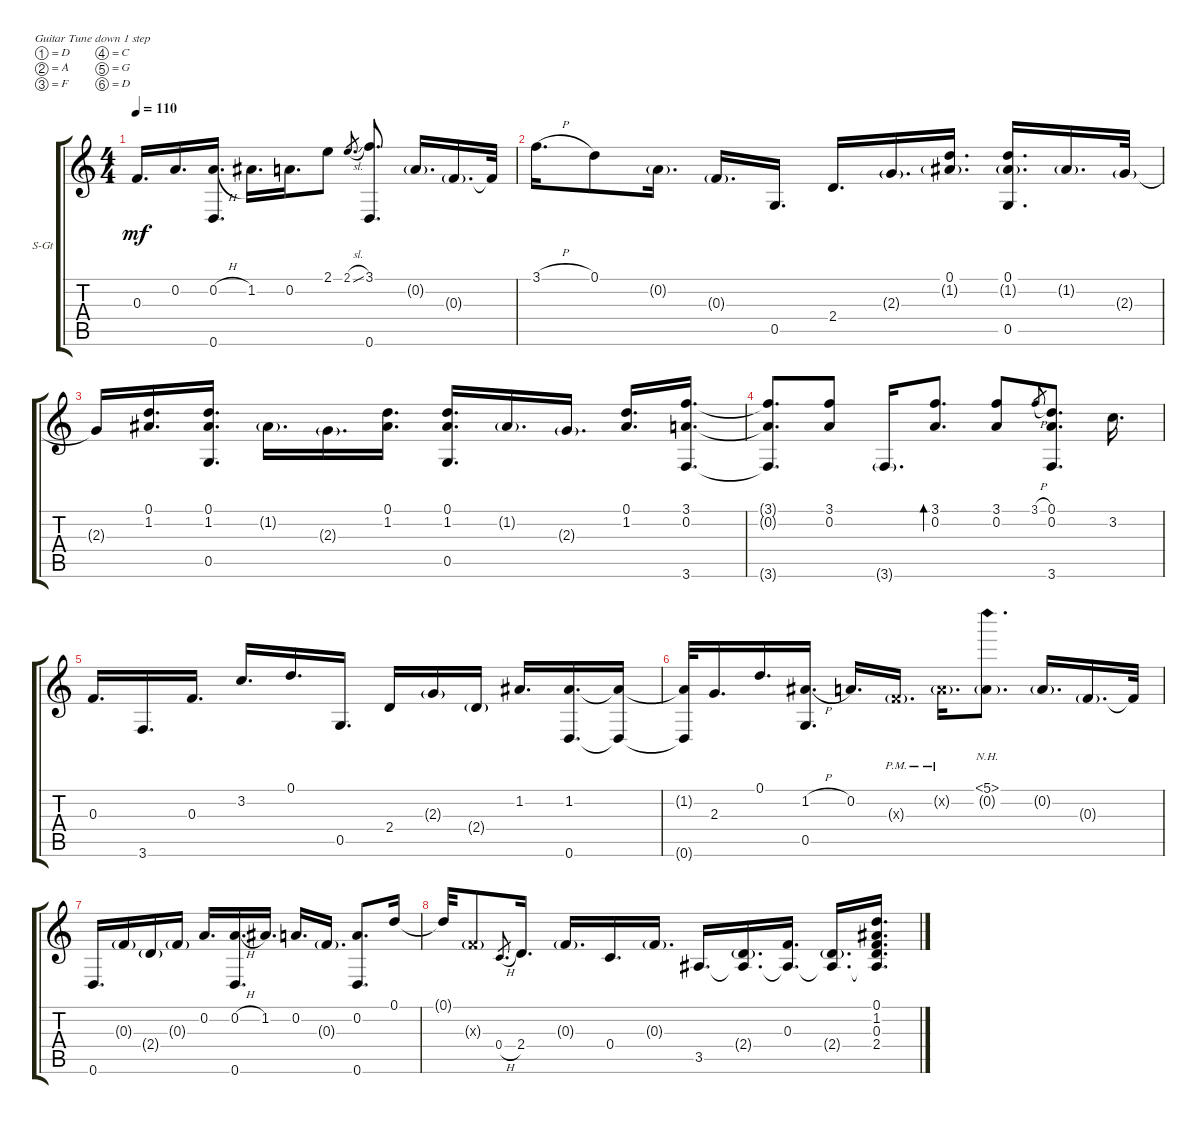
\defaultSystemsLayout 4
\bracketExtendMode groupsimilarinstruments
\firstSystemTrackNameOrientation horizontal
\otherSystemsTrackNameOrientation horizontal
\track ("Steel Guitar" "S-Gt") {instrument acousticguitarsteel}
\staff {score tabs}
\tuning (D4 A3 F3 C3 G2 D2)
\ts (4 4)
\tempo 110
\clef g2
\ks c
0.3.16{d dy mf} 0.2.16{d} (0.2{h} 0.6).16{d} 1.2.16{d} 0.2.16{d} 2.1.8 2.1{sl}.8{d gr} (3.1 0.6).8{d} 0.2{g}.16{d} 0.3{g}.16{d} 0.3{t}.32 |
3.1{h}.16{d} 0.1.8 0.2{g}.16{d} 0.3{g}.16{d} 0.5.16{d} 2.4.16{d} 2.3{g}.16{d} (0.1 1.2{g}).16{d} (0.1 1.2{g} 0.5).16{d} 1.2{g}.16{d} 2.3{g}.32 |
2.3{t}.16 (0.1 1.2).16{d} (0.1 1.2 0.5).16{d} 1.2{g}.16{d} 2.3{g}.16{d} (0.1 1.2).16{d} (0.1 1.2 0.5).16{d} 1.2{g}.16{d} 2.3{g}.16{d} (1.2 0.1).16{d} (3.1 3.6 0.2).16{d} |
(3.1{t} 0.2{t} 3.6{t}).8{d} (3.1 0.2).8 3.6{g}.16{d} (3.1 0.2).8{d bd 30} (3.1 0.2).8 3.1{h}.8{gr} (0.2 0.1 3.6).8{d} 3.2.16{d} |
0.3.16{d} 3.6.16{d} 0.3.16{d} 3.2.16{d} 0.1.16{d} 0.5.16{d} 2.4.16 2.3{g}.16 2.4{g}.16 1.2.16{d} (1.2 0.6).16{d} (1.2{t} 0.6{t}).16 |
(1.2{t} 0.6{t}).32 2.3.16{d} 0.1.16{d} (0.5 1.2{h}).16{d} 0.2.16{d} 0.3{g pm x}.16{d} 0.2{g pm x}.16{d} (5.1{nh} 0.2{g}).8{d} 0.2{g}.16{d} 0.3{g}.16{d} 0.3{t}.32 |
0.6.16{d} 0.3{g}.16 2.4{g}.16 0.3{g}.16 0.2.16{d} (0.6 0.2{h}).16{d} 1.2.16{d} 0.2.16{d} 0.3{g}.16{d} (0.6 0.2).8{d} 0.1.16 |
0.1{t}.32 0.3{g x}.8 0.4{h}.8{d gr} 2.4.16{d} 0.3{g}.16{d} 0.4.16{d} 0.3{g}.16{d} 3.5.16{d} (2.4{g} 3.5{t}).16{d} (0.3 3.5{t}).16{d} (2.4{g} 3.5{t}).16{d} (1.2 0.1 0.3 2.4 3.5{t}).16{d}
